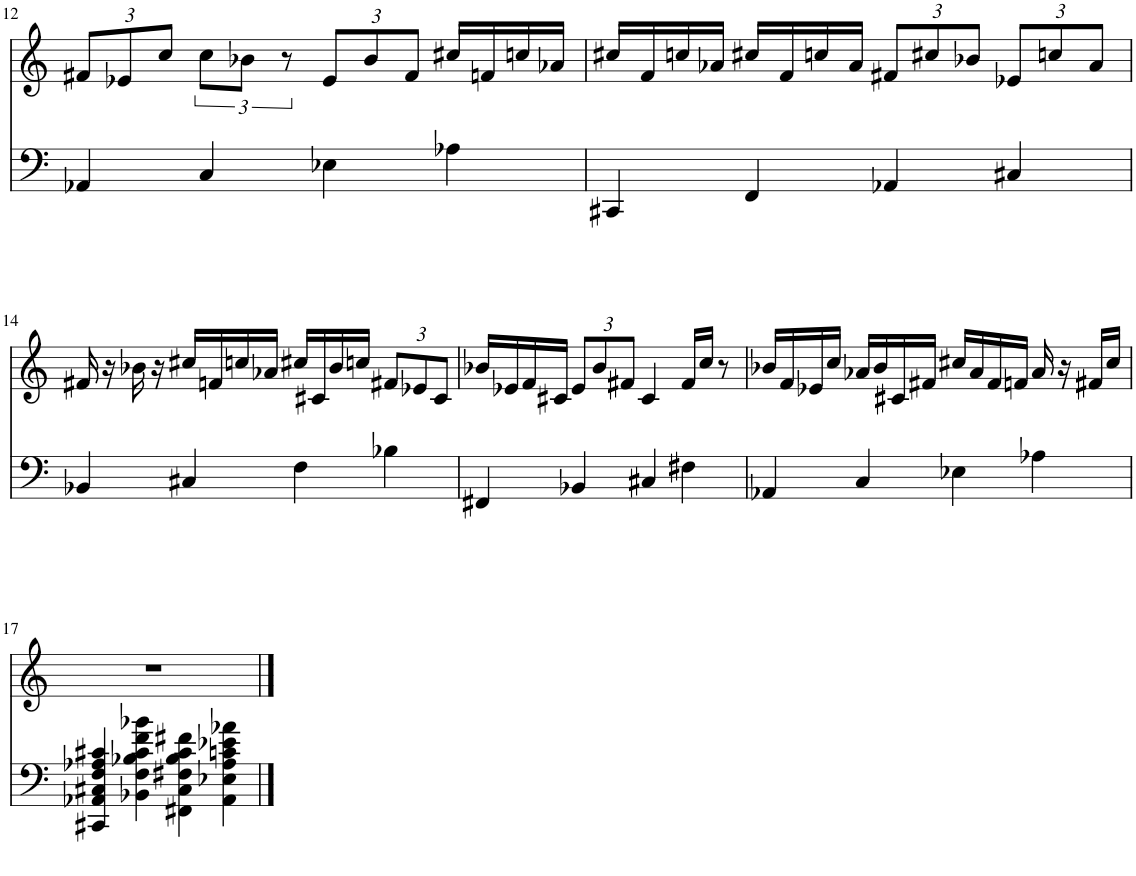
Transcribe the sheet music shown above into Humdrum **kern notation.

**kern	**kern
*part2	*part1
*staff2	*staff1
*I"piano	*I"sitar
*I'Pno	*I'Sit
!!LO:PB:g=z
*clefF4	*clefG2
*k[]	*k[]
*M4/4	*M4/4
*	*Xbrackettup
=12	=12
4AA-X/	12f#X/L
.	12e-X/
.	12cc/J
*	*brackettup
4C/	12cc\L
.	12b-X\J
.	12r
*	*Xbrackettup
4E-X\	12e-/L
.	12b-/
.	12f#/J
4A-X\	16cc#X/LL
.	16fn/
.	16ccn/
.	16a-X/JJ
=13	=13
4CC#X/	16cc#X/LL
.	16f/
.	16ccn/
.	16a-X/JJ
4FF/	16cc#X/LL
.	16f/
.	16ccn/
.	16a-/JJ
4AA-X/	12f#X/L
.	12cc#X/
.	12b-X/J
4C#X/	12e-X/L
.	12ccn/
.	12a-/J
!!LO:LB:g=z
=14	=14
4BB-X/	16f#X/
.	16r
.	16b-X\
.	16r
4C#X/	16cc#X/LL
.	16fn/
.	16ccn/
.	16a-X/JJ
4F\	16cc#X/LL
.	16c#X/
.	16b-/
.	16ccn/JJ
4B-X\	12f#X/L
.	12e-X/
.	12c#/J
=15	=15
4FF#X/	16b-X/LL
.	16e-X/
.	16f/
.	16c#X/JJ
4BB-X/	12e-/L
.	12b-/
.	12f#X/J
4C#X/	4c#/
4F#X\	16f#/LL
.	16cc/JJ
.	8r
=16	=16
4AA-X/	16b-X/LL
.	16f/
.	16e-X/
.	16cc/JJ
4C/	16a-X/LL
.	16b-/
.	16c#X/
.	16f#X/JJ
4E-X\	16cc#X/LL
.	16a-/
.	16f#/
.	16fn/JJ
4A-X\	16a-/
.	16r
.	16f#X/LL
.	16cc#/JJ
!!LO:LB:g=z
=17	=17
4CC#X/ 4AA-X/ 4C#X/ 4F/ 4A-X/ 4c#X/	1r
4BB-X\ 4F\ 4B-X\ 4c#\ 4f\ 4b-X\	.
4FF#X\ 4C#\ 4F#X\ 4B-\ 4c#\ 4f#X\	.
4AA-\ 4E-X\ 4A-\ 4cn\ 4e-X\ 4a-X\	.
==	==
*-	*-
